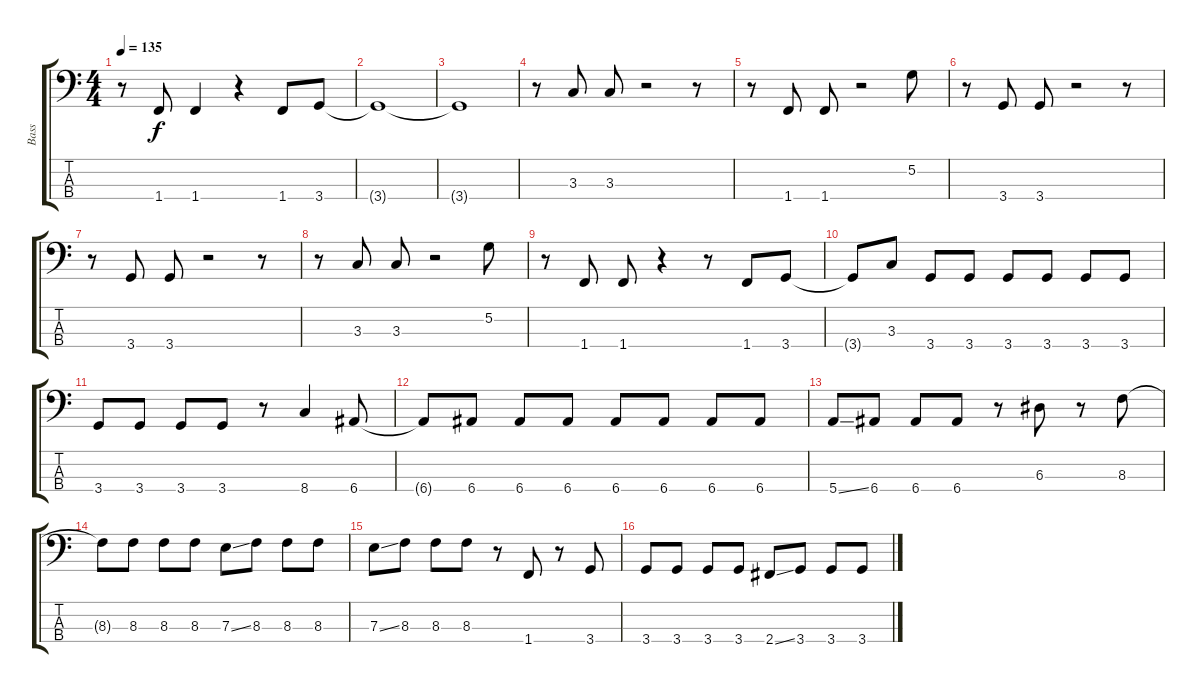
\track ("Bass" "Bass") {instrument acousticbass}
\staff {score tabs}
\tuning (G2 D2 A1 E1) {hide}
\ts (4 4)
\tempo 135
\clef f4
\ks c
r.8{dy f} 1.4.8 1.4.4 r.4 1.4.8 3.4.8 |
3.4{t}.1 |
3.4{t}.1 |
r.8 3.3.8 3.3.8 r.2 r.8 |
r.8 1.4.8 1.4.8 r.2 5.2.8 |
r.8 3.4.8 3.4.8 r.2 r.8 |
r.8 3.4.8 3.4.8 r.2 r.8 |
r.8 3.3.8 3.3.8 r.2 5.2.8 |
r.8 1.4.8 1.4.8 r.4 r.8 1.4.8 3.4.8 |
3.4{t}.8 3.3.8 3.4.8 3.4.8 3.4.8 3.4.8 3.4.8 3.4.8 |
3.4.8 3.4.8 3.4.8 3.4.8 r.8 8.4.4 6.4.8 |
6.4{t}.8 6.4.8 6.4.8 6.4.8 6.4.8 6.4.8 6.4.8 6.4.8 |
5.4{ss}.8 6.4.8 6.4.8 6.4.8 r.8 6.3.8 r.8 8.3.8 |
8.3{t}.8 8.3.8 8.3.8 8.3.8 7.3{ss}.8 8.3.8 8.3.8 8.3.8 |
7.3{ss}.8 8.3.8 8.3.8 8.3.8 r.8 1.4.8 r.8 3.4.8 |
3.4.8 3.4.8 3.4.8 3.4.8 2.4{ss}.8 3.4.8 3.4.8 3.4.8
